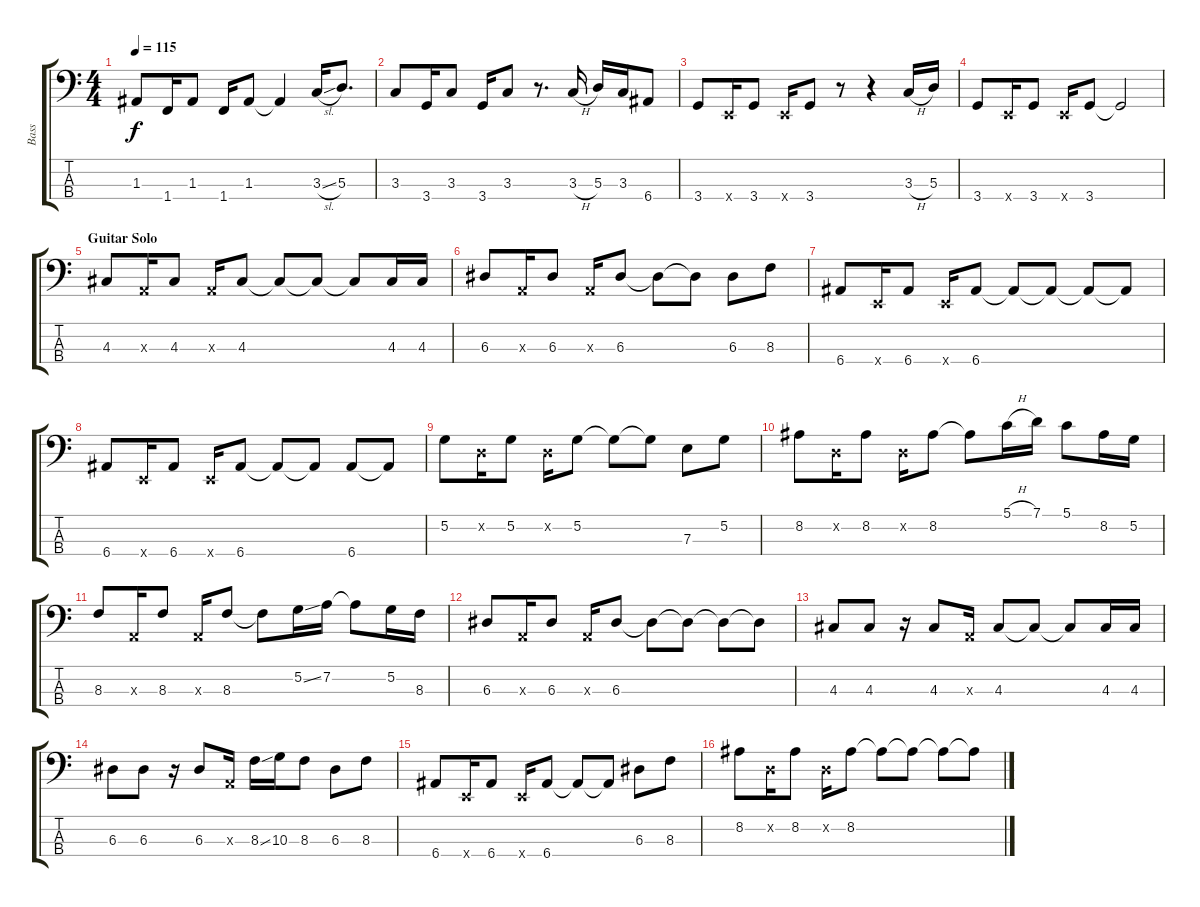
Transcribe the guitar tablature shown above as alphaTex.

\track ("Bass" "Bass") {instrument electricbassfinger}
\staff {score tabs}
\tuning (G2 D2 A1 E1) {hide}
\ts (4 4)
\tempo 115
\clef f4
\ks c
1.3.8{dy f} 1.4.16 1.3.8 1.4.16 1.3.8 1.3{t}.4 3.3{sl}.16 5.3.8{d} |
3.3.8 3.4.16 3.3.8 3.4.16 3.3.8 r.8{d} 3.3{h}.16 5.3.16 3.3.16 6.4.8 |
3.4.8 0.4{x}.16 3.4.8 0.4{x}.16 3.4.8 r.8 r.4 3.3{h}.16 5.3.16 |
3.4.8 0.4{x}.16 3.4.8 0.4{x}.16 3.4.8 3.4{t}.2 |
\section ("" "Guitar Solo")
4.3.8 0.3{x}.16 4.3.8 0.3{x}.16 4.3.8 4.3{t}.8 4.3{t}.8 4.3{t}.8 4.3.16 4.3.16 |
6.3.8 0.3{x}.16 6.3.8 0.3{x}.16 6.3.8 6.3{t}.8 6.3{t}.8 6.3.8 8.3.8 |
6.4.8 0.4{x}.16 6.4.8 0.4{x}.16 6.4.8 6.4{t}.8 6.4{t}.8 6.4{t}.8 6.4{t}.8 |
6.4.8 0.4{x}.16 6.4.8 0.4{x}.16 6.4.8 6.4{t}.8 6.4{t}.8 6.4.8 6.4{t}.8 |
5.2.8 0.2{x}.16 5.2.8 0.2{x}.16 5.2.8 5.2{t}.8 5.2{t}.8 7.3.8 5.2.8 |
8.2.8 0.2{x}.16 8.2.8 0.2{x}.16 8.2.8 8.2{t}.8 5.1{h}.16 7.1.16 5.1.8 8.2.16 5.2.16 |
8.3.8 0.3{x}.16 8.3.8 0.3{x}.16 8.3.8 8.3{t}.8 5.2{ss}.16 7.2.16 7.2{t}.8 5.2.16 8.3.16 |
6.3.8 0.3{x}.16 6.3.8 0.3{x}.16 6.3.8 6.3{t}.8 6.3{t}.8 6.3{t}.8 6.3{t}.8 |
4.3.8 4.3.8 r.16 4.3.8 0.3{x}.16 4.3.8 4.3{t}.8 4.3{t}.8 4.3.16 4.3.16 |
6.3.8 6.3.8 r.16 6.3.8 0.3{x}.16 8.3{ss}.16 10.3.16 8.3.8 6.3.8 8.3.8 |
6.4.8 0.4{x}.16 6.4.8 0.4{x}.16 6.4.8 6.4{t}.8 6.4{t}.8 6.3.8 8.3.8 |
8.2.8 0.2{x}.16 8.2.8 0.2{x}.16 8.2.8 8.2{t}.8 8.2{t}.8 8.2{t}.8 8.2{t}.8
